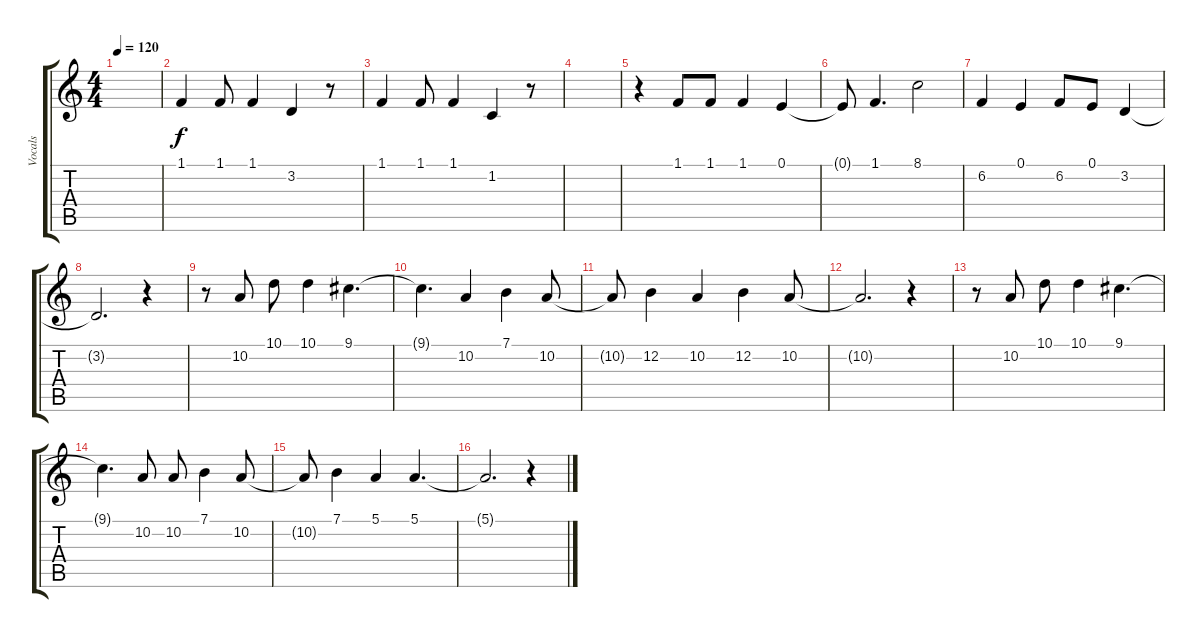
\track ("Vocals" "Vocals") {instrument violin}
\staff {score tabs}
\tuning (E4 B3 G3 D3 A2 D2) {hide}
\ts (4 4)
\tempo 120
\clef g2
\ks c
|
1.1.4 1.1.8 1.1.4 3.2.4 r.8 |
1.1.4 1.1.8 1.1.4 1.2.4 r.8 |
|
r.4 1.1.8 1.1.8 1.1.4 0.1.4 |
0.1{t}.8 1.1.4{d} 8.1.2 |
6.2.4 0.1.4 6.2.8 0.1.8 3.2.4 |
3.2{t}.2{d} r.4 |
r.8 10.2.8 10.1.8 10.1.4 9.1.4{d} |
9.1{t}.4{d} 10.2.4 7.1.4 10.2.8 |
10.2{t}.8 12.2.4 10.2.4 12.2.4 10.2.8 |
10.2{t}.2{d} r.4 |
r.8 10.2.8 10.1.8 10.1.4 9.1.4{d} |
9.1{t}.4{d} 10.2.8 10.2.8 7.1.4 10.2.8 |
10.2{t}.8 7.1.4 5.1.4 5.1.4{d} |
5.1{t}.2{d} r.4
